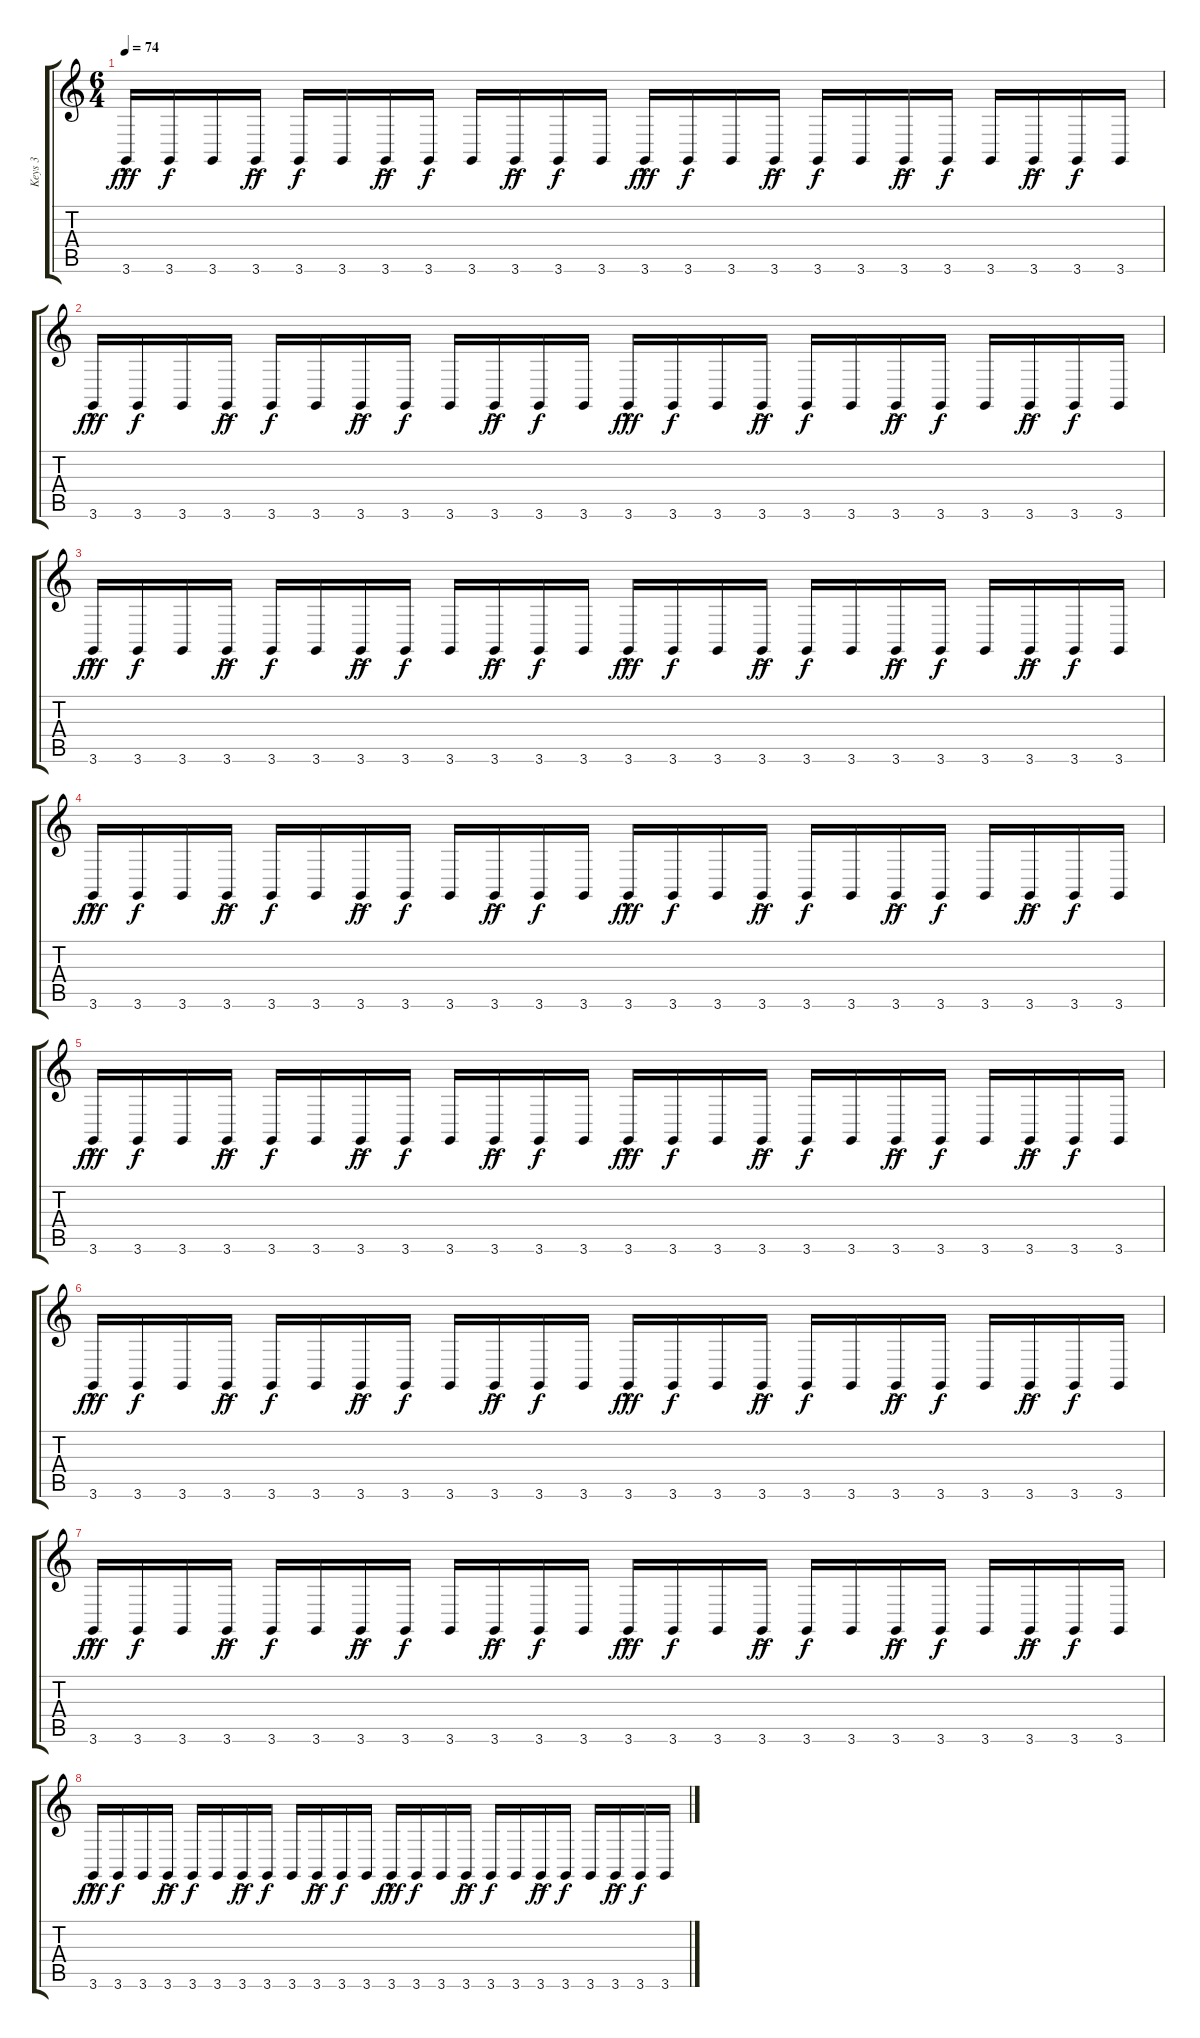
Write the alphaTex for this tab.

\track ("Keys 3" "Keys 3") {instrument electricpiano1}
\staff {score tabs}
\tuning (E4 B3 G3 D3 A2 E2) {hide}
\ts (6 4)
\tempo 74
\clef g2
\ks c
3.6{hac}.16{dy fff} 3.6.16{dy f} 3.6.16 3.6{ac}.16{dy ff} 3.6.16{dy f} 3.6.16 3.6{ac}.16{dy ff} 3.6.16{dy f} 3.6.16 3.6{ac}.16{dy ff} 3.6.16{dy f} 3.6.16 3.6{hac}.16{dy fff} 3.6.16{dy f} 3.6.16 3.6{ac}.16{dy ff} 3.6.16{dy f} 3.6.16 3.6{ac}.16{dy ff} 3.6.16{dy f} 3.6.16 3.6{ac}.16{dy ff} 3.6.16{dy f} 3.6.16 |
3.6{hac}.16{dy fff} 3.6.16{dy f} 3.6.16 3.6{ac}.16{dy ff} 3.6.16{dy f} 3.6.16 3.6{ac}.16{dy ff} 3.6.16{dy f} 3.6.16 3.6{ac}.16{dy ff} 3.6.16{dy f} 3.6.16 3.6{hac}.16{dy fff} 3.6.16{dy f} 3.6.16 3.6{ac}.16{dy ff} 3.6.16{dy f} 3.6.16 3.6{ac}.16{dy ff} 3.6.16{dy f} 3.6.16 3.6{ac}.16{dy ff} 3.6.16{dy f} 3.6.16 |
3.6{hac}.16{dy fff} 3.6.16{dy f} 3.6.16 3.6{ac}.16{dy ff} 3.6.16{dy f} 3.6.16 3.6{ac}.16{dy ff} 3.6.16{dy f} 3.6.16 3.6{ac}.16{dy ff} 3.6.16{dy f} 3.6.16 3.6{hac}.16{dy fff} 3.6.16{dy f} 3.6.16 3.6{ac}.16{dy ff} 3.6.16{dy f} 3.6.16 3.6{ac}.16{dy ff} 3.6.16{dy f} 3.6.16 3.6{ac}.16{dy ff} 3.6.16{dy f} 3.6.16 |
3.6{hac}.16{dy fff} 3.6.16{dy f} 3.6.16 3.6{ac}.16{dy ff} 3.6.16{dy f} 3.6.16 3.6{ac}.16{dy ff} 3.6.16{dy f} 3.6.16 3.6{ac}.16{dy ff} 3.6.16{dy f} 3.6.16 3.6{hac}.16{dy fff} 3.6.16{dy f} 3.6.16 3.6{ac}.16{dy ff} 3.6.16{dy f} 3.6.16 3.6{ac}.16{dy ff} 3.6.16{dy f} 3.6.16 3.6{ac}.16{dy ff} 3.6.16{dy f} 3.6.16 |
3.6{hac}.16{dy fff} 3.6.16{dy f} 3.6.16 3.6{ac}.16{dy ff} 3.6.16{dy f} 3.6.16 3.6{ac}.16{dy ff} 3.6.16{dy f} 3.6.16 3.6{ac}.16{dy ff} 3.6.16{dy f} 3.6.16 3.6{hac}.16{dy fff} 3.6.16{dy f} 3.6.16 3.6{ac}.16{dy ff} 3.6.16{dy f} 3.6.16 3.6{ac}.16{dy ff} 3.6.16{dy f} 3.6.16 3.6{ac}.16{dy ff} 3.6.16{dy f} 3.6.16 |
3.6{hac}.16{dy fff} 3.6.16{dy f} 3.6.16 3.6{ac}.16{dy ff} 3.6.16{dy f} 3.6.16 3.6{ac}.16{dy ff} 3.6.16{dy f} 3.6.16 3.6{ac}.16{dy ff} 3.6.16{dy f} 3.6.16 3.6{hac}.16{dy fff} 3.6.16{dy f} 3.6.16 3.6{ac}.16{dy ff} 3.6.16{dy f} 3.6.16 3.6{ac}.16{dy ff} 3.6.16{dy f} 3.6.16 3.6{ac}.16{dy ff} 3.6.16{dy f} 3.6.16 |
3.6{hac}.16{dy fff} 3.6.16{dy f} 3.6.16 3.6{ac}.16{dy ff} 3.6.16{dy f} 3.6.16 3.6{ac}.16{dy ff} 3.6.16{dy f} 3.6.16 3.6{ac}.16{dy ff} 3.6.16{dy f} 3.6.16 3.6{hac}.16{dy fff} 3.6.16{dy f} 3.6.16 3.6{ac}.16{dy ff} 3.6.16{dy f} 3.6.16 3.6{ac}.16{dy ff} 3.6.16{dy f} 3.6.16 3.6{ac}.16{dy ff} 3.6.16{dy f} 3.6.16 |
3.6{hac}.16{dy fff} 3.6.16{dy f} 3.6.16 3.6{ac}.16{dy ff} 3.6.16{dy f} 3.6.16 3.6{ac}.16{dy ff} 3.6.16{dy f} 3.6.16 3.6{ac}.16{dy ff} 3.6.16{dy f} 3.6.16 3.6{hac}.16{dy fff} 3.6.16{dy f} 3.6.16 3.6{ac}.16{dy ff} 3.6.16{dy f} 3.6.16 3.6{ac}.16{dy ff} 3.6.16{dy f} 3.6.16 3.6{ac}.16{dy ff} 3.6.16{dy f} 3.6.16
